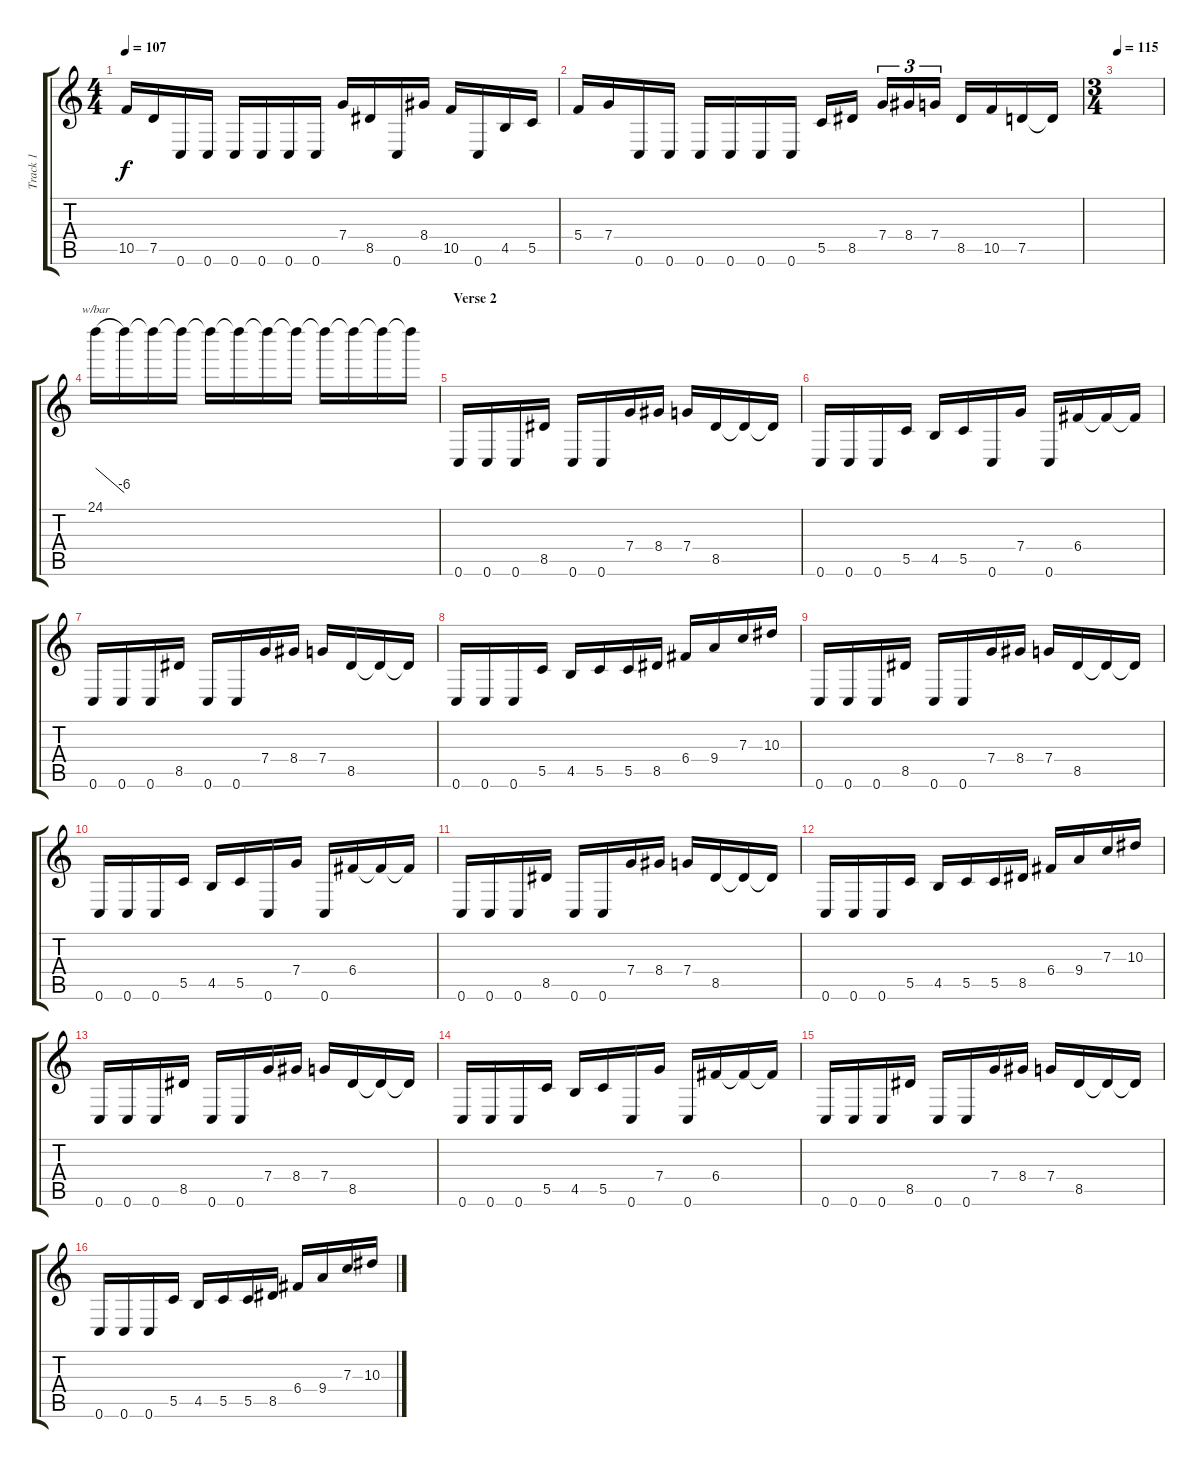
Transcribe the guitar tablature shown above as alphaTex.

\track ("Track 1" "Track 1") {instrument distortionguitar}
\staff {score tabs}
\tuning (D4 A3 F3 C3 G2 C2) {hide}
\ts (4 4)
\tempo 107
\clef g2
\ks c
10.5.16{dy f} 7.5.16 0.6.16 0.6.16 0.6.16 0.6.16 0.6.16 0.6.16 7.4.16 8.5.16 0.6.16 8.4.16 10.5.16 0.6.16 4.5.16 5.5.16 |
5.4.16 7.4.16 0.6.16 0.6.16 0.6.16 0.6.16 0.6.16 0.6.16 5.5.16 8.5.16 7.4.16{tu (3 2)} 8.4.16{tu (3 2)} 7.4.16{tu (3 2)} 8.5.16 10.5.16 7.5.16 7.5{t}.16 |
\ts (3 4)
\tempo 115
|
24.1.16{tbe (dive default 0 0 60 -24)} 24.1{t}.16 24.1{t}.16 24.1{t}.16 24.1{t}.16 24.1{t}.16 24.1{t}.16 24.1{t}.16 24.1{t}.16 24.1{t}.16 24.1{t}.16 24.1{t}.16 |
\section ("" "Verse 2")
0.6.16 0.6.16 0.6.16 8.5.16 0.6.16 0.6.16 7.4.16 8.4.16 7.4.16 8.5.16 8.5{t}.16 8.5{t}.16 |
0.6.16 0.6.16 0.6.16 5.5.16 4.5.16 5.5.16 0.6.16 7.4.16 0.6.16 6.4.16 6.4{t}.16 6.4{t}.16 |
0.6.16 0.6.16 0.6.16 8.5.16 0.6.16 0.6.16 7.4.16 8.4.16 7.4.16 8.5.16 8.5{t}.16 8.5{t}.16 |
0.6.16 0.6.16 0.6.16 5.5.16 4.5.16 5.5.16 5.5.16 8.5.16 6.4.16 9.4.16 7.3.16 10.3.16 |
0.6.16 0.6.16 0.6.16 8.5.16 0.6.16 0.6.16 7.4.16 8.4.16 7.4.16 8.5.16 8.5{t}.16 8.5{t}.16 |
0.6.16 0.6.16 0.6.16 5.5.16 4.5.16 5.5.16 0.6.16 7.4.16 0.6.16 6.4.16 6.4{t}.16 6.4{t}.16 |
0.6.16 0.6.16 0.6.16 8.5.16 0.6.16 0.6.16 7.4.16 8.4.16 7.4.16 8.5.16 8.5{t}.16 8.5{t}.16 |
0.6.16 0.6.16 0.6.16 5.5.16 4.5.16 5.5.16 5.5.16 8.5.16 6.4.16 9.4.16 7.3.16 10.3.16 |
0.6.16 0.6.16 0.6.16 8.5.16 0.6.16 0.6.16 7.4.16 8.4.16 7.4.16 8.5.16 8.5{t}.16 8.5{t}.16 |
0.6.16 0.6.16 0.6.16 5.5.16 4.5.16 5.5.16 0.6.16 7.4.16 0.6.16 6.4.16 6.4{t}.16 6.4{t}.16 |
0.6.16 0.6.16 0.6.16 8.5.16 0.6.16 0.6.16 7.4.16 8.4.16 7.4.16 8.5.16 8.5{t}.16 8.5{t}.16 |
0.6.16 0.6.16 0.6.16 5.5.16 4.5.16 5.5.16 5.5.16 8.5.16 6.4.16 9.4.16 7.3.16 10.3.16
